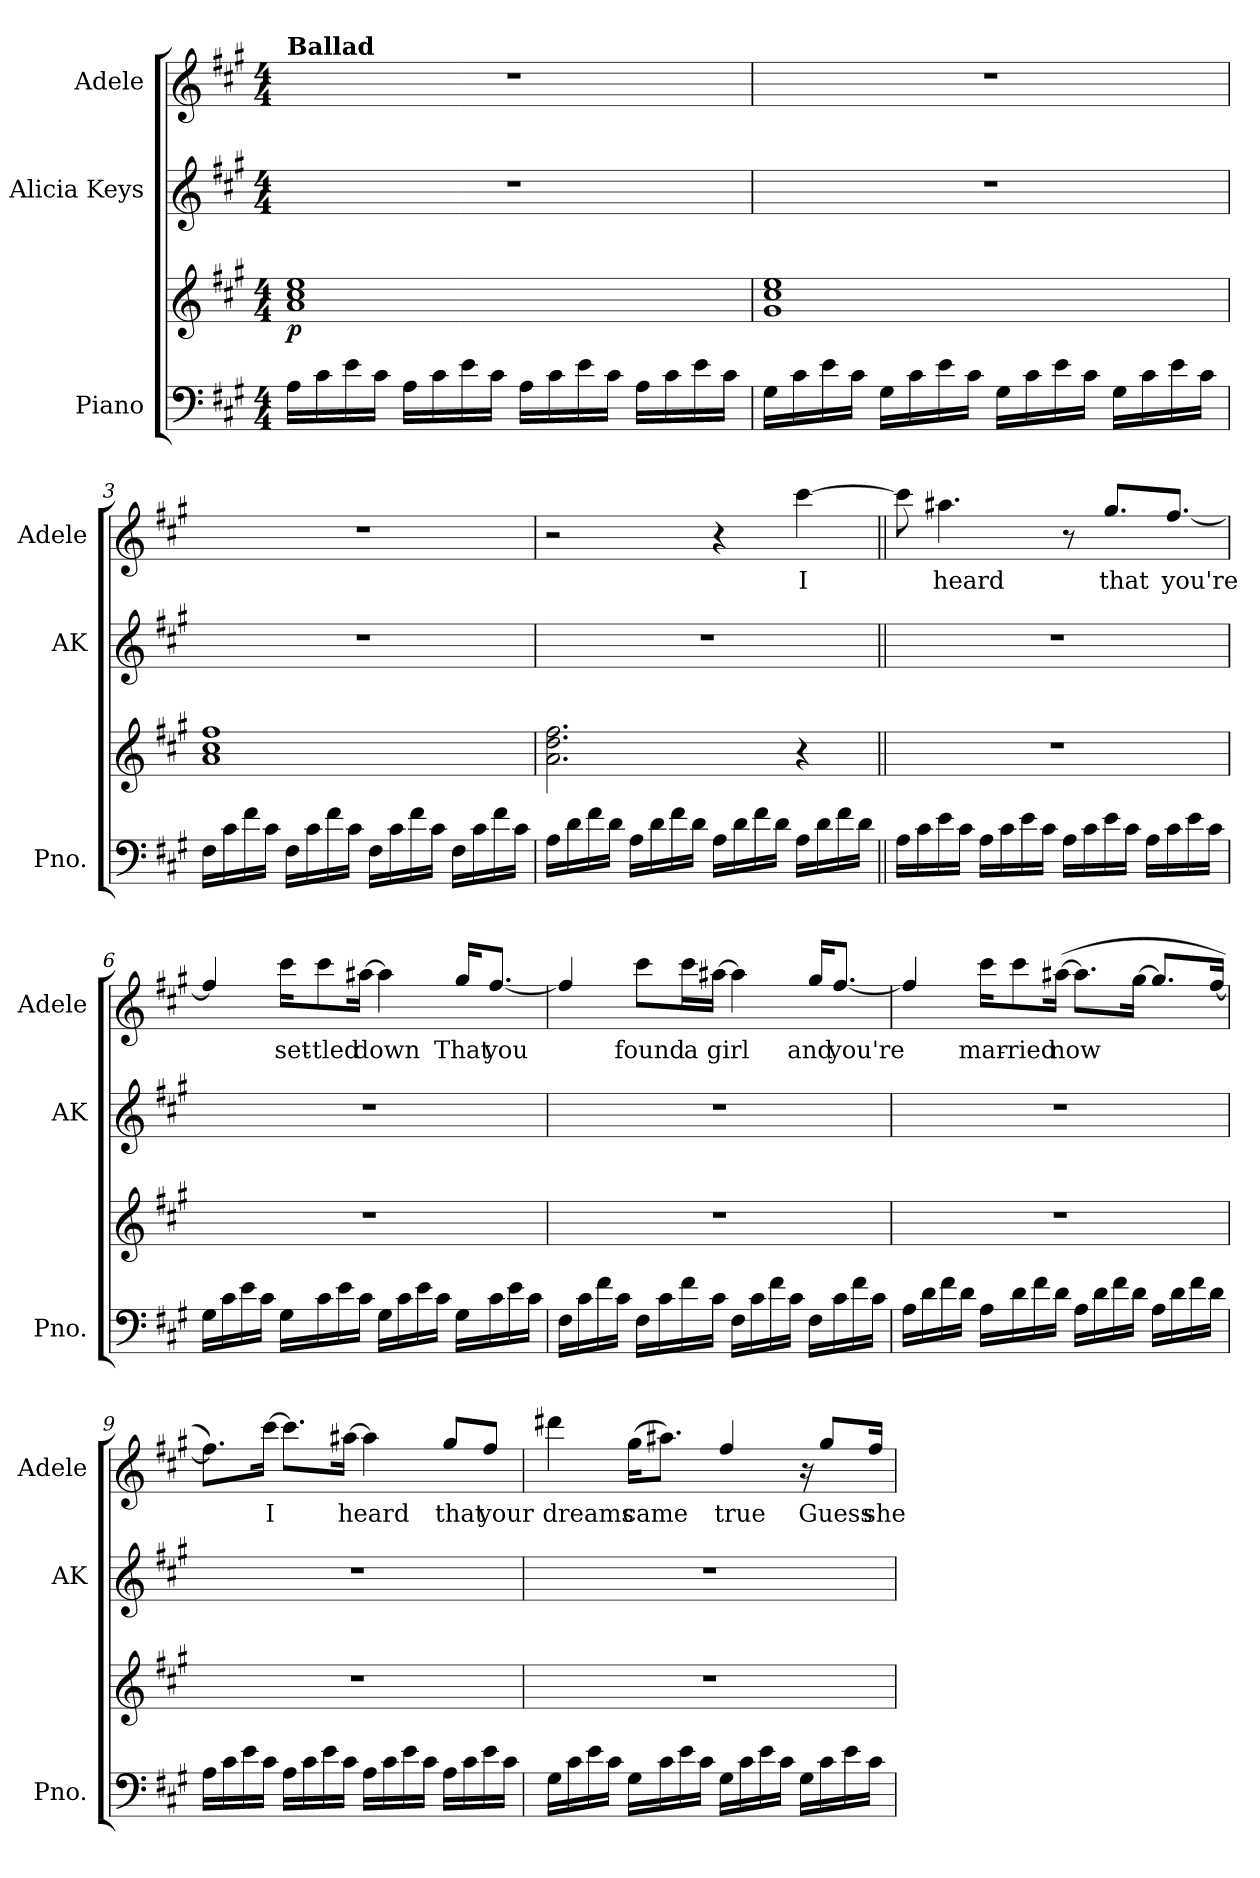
**kern	**kern	**dynam	**kern	**kern	**text
*part3	*part3	*part3	*part2	*part1	*part1
*staff4	*staff3	*staff3/4	*staff2	*staff1	*staff1
*I"Piano	*	*	*I"Alicia Keys	*I"Adele	*
*I'Pno.	*	*	*I'AK	*I'Adele	*
*clefF4	*clefG2	*	*clefG2	*clefG2	*
*	*	*	*ITrd8c14	*ITrd5c9	*
*k[f#c#g#]	*k[f#c#g#]	*	*k[f#c#g#]	*k[]	*
*M4/4	*M4/4	*	*M4/4	*M4/4	*
*MM67	*MM67	*	*MM67	*MM67	*
=1	=1	=1	=1	=1	=1
!	!	!	!	!LO:TX:a:B:t=Ballad	!
!	!	!LO:DY:b	!	!	!
16A\LL	1a 1cc# 1ee	p	1r	1r	.
16c#\	.	.	.	.	.
16e\	.	.	.	.	.
16c#\JJ	.	.	.	.	.
16A\LL	.	.	.	.	.
16c#\	.	.	.	.	.
16e\	.	.	.	.	.
16c#\JJ	.	.	.	.	.
16A\LL	.	.	.	.	.
16c#\	.	.	.	.	.
16e\	.	.	.	.	.
16c#\JJ	.	.	.	.	.
16A\LL	.	.	.	.	.
16c#\	.	.	.	.	.
16e\	.	.	.	.	.
16c#\JJ	.	.	.	.	.
=2	=2	=2	=2	=2	=2
16G#\LL	1g# 1cc# 1ee	.	1r	1r	.
16c#\	.	.	.	.	.
16e\	.	.	.	.	.
16c#\JJ	.	.	.	.	.
16G#\LL	.	.	.	.	.
16c#\	.	.	.	.	.
16e\	.	.	.	.	.
16c#\JJ	.	.	.	.	.
16G#\LL	.	.	.	.	.
16c#\	.	.	.	.	.
16e\	.	.	.	.	.
16c#\JJ	.	.	.	.	.
16G#\LL	.	.	.	.	.
16c#\	.	.	.	.	.
16e\	.	.	.	.	.
16c#\JJ	.	.	.	.	.
!!LO:LB:g=z
=3	=3	=3	=3	=3	=3
16F#\LL	1a 1cc# 1ff#	.	1r	1r	.
16c#\	.	.	.	.	.
16f#\	.	.	.	.	.
16c#\JJ	.	.	.	.	.
16F#\LL	.	.	.	.	.
16c#\	.	.	.	.	.
16f#\	.	.	.	.	.
16c#\JJ	.	.	.	.	.
16F#\LL	.	.	.	.	.
16c#\	.	.	.	.	.
16f#\	.	.	.	.	.
16c#\JJ	.	.	.	.	.
16F#\LL	.	.	.	.	.
16c#\	.	.	.	.	.
16f#\	.	.	.	.	.
16c#\JJ	.	.	.	.	.
=4	=4	=4	=4	=4	=4
16A\LL	2.a\ 2.dd\ 2.ff#\	.	1r	2r	.
16d\	.	.	.	.	.
16f#\	.	.	.	.	.
16d\JJ	.	.	.	.	.
16A\LL	.	.	.	.	.
16d\	.	.	.	.	.
16f#\	.	.	.	.	.
16d\JJ	.	.	.	.	.
16A\LL	.	.	.	4r	.
16d\	.	.	.	.	.
16f#\	.	.	.	.	.
16d\JJ	.	.	.	.	.
!	!	!	!	!	!LO:LY:b
16A\LL	4r	.	.	[4ee\	I
16d\	.	.	.	.	.
16f#\	.	.	.	.	.
16d\JJ	.	.	.	.	.
!!LO:LB:g=z
=5||	=5||	=5||	=5||	=5||	=5||
16A\LL	1r	.	1r	8ee\]	.
16c#\	.	.	.	.	.
!	!	!	!	!	!LO:LY:b
16e\	.	.	.	4.cc#X\	heard
16c#\JJ	.	.	.	.	.
16A\LL	.	.	.	.	.
16c#\	.	.	.	.	.
16e\	.	.	.	.	.
16c#\JJ	.	.	.	.	.
16A\LL	.	.	.	8r	.
16c#\	.	.	.	.	.
!	!	!	!	!	!LO:LY:b
16e\	.	.	.	8.b/L	that
16c#\JJ	.	.	.	.	.
16A\LL	.	.	.	.	.
!	!	!	!	!	!LO:LY:b
16c#\	.	.	.	[8.a/J	you're
16e\	.	.	.	.	.
16c#\JJ	.	.	.	.	.
=6	=6	=6	=6	=6	=6
16G#\LL	1r	.	1r	4a/]	.
16c#\	.	.	.	.	.
16e\	.	.	.	.	.
16c#\JJ	.	.	.	.	.
!	!	!	!	!	!LO:LY:b
16G#\LL	.	.	.	16ee\KL	set-
!	!	!	!	!	!LO:LY:b
16c#\	.	.	.	8ee\	-tled
16e\	.	.	.	.	.
!	!	!	!	!	!LO:LY:b
16c#\JJ	.	.	.	[16cc#X\Jk	down
16G#\LL	.	.	.	4cc#\]	.
16c#\	.	.	.	.	.
16e\	.	.	.	.	.
16c#\JJ	.	.	.	.	.
!	!	!	!	!	!LO:LY:b
16G#\LL	.	.	.	16b/KL	That
!	!	!	!	!	!LO:LY:b
16c#\	.	.	.	[8.a/J	you
16e\	.	.	.	.	.
16c#\JJ	.	.	.	.	.
!!LO:PB:g=z
=7	=7	=7	=7	=7	=7
16F#\LL	1r	.	1r	4a/]	.
16c#\	.	.	.	.	.
16f#\	.	.	.	.	.
16c#\JJ	.	.	.	.	.
!	!	!	!	!	!LO:LY:b
16F#\LL	.	.	.	8ee\L	found
16c#\	.	.	.	.	.
!	!	!	!	!	!LO:LY:b
16f#\	.	.	.	16ee\L	a
!	!	!	!	!	!LO:LY:b
16c#\JJ	.	.	.	[16cc#X\JJ	girl
16F#\LL	.	.	.	4cc#\]	.
16c#\	.	.	.	.	.
16f#\	.	.	.	.	.
16c#\JJ	.	.	.	.	.
!	!	!	!	!	!LO:LY:b
16F#\LL	.	.	.	16b/KL	and
!	!	!	!	!	!LO:LY:b
16c#\	.	.	.	[8.a/J	you're
16f#\	.	.	.	.	.
16c#\JJ	.	.	.	.	.
!!LO:LB:g=z
=8	=8	=8	=8	=8	=8
16A\LL	1r	.	1r	4a/]	.
16d\	.	.	.	.	.
16f#\	.	.	.	.	.
16d\JJ	.	.	.	.	.
!	!	!	!	!	!LO:LY:b
16A\LL	.	.	.	16ee\KL	mar-
!	!	!	!	!	!LO:LY:b
16d\	.	.	.	8ee\	-ried
16f#\	.	.	.	.	.
!	!	!	!	!	!LO:LY:b
16d\JJ	.	.	.	(>[16cc#X\Jk	now
16A\LL	.	.	.	8.cc#\L]	.
16d\	.	.	.	.	.
16f#\	.	.	.	.	.
16d\JJ	.	.	.	[16b\Jk	.
16A\LL	.	.	.	8.b/L]	.
16d\	.	.	.	.	.
16f#\	.	.	.	.	.
16d\JJ	.	.	.	[16a/Jk	.
=9	=9	=9	=9	=9	=9
16A\LL	1r	.	1r	8.a\L])	.
16c#\	.	.	.	.	.
16e\	.	.	.	.	.
!	!	!	!	!	!LO:LY:b
16c#\JJ	.	.	.	[16ee\Jk	I
16A\LL	.	.	.	8.ee\L]	.
16c#\	.	.	.	.	.
16e\	.	.	.	.	.
!	!	!	!	!	!LO:LY:b
16c#\JJ	.	.	.	[16cc#X\Jk	heard
16A\LL	.	.	.	4cc#\]	.
16c#\	.	.	.	.	.
16e\	.	.	.	.	.
16c#\JJ	.	.	.	.	.
!	!	!	!	!	!LO:LY:b
16A\LL	.	.	.	8b/L	that
16c#\	.	.	.	.	.
!	!	!	!	!	!LO:LY:b
16e\	.	.	.	8a/J	your
16c#\JJ	.	.	.	.	.
!!LO:LB:g=z
=10	=10	=10	=10	=10	=10
!	!	!	!	!	!LO:LY:b
16G#\LL	1r	.	1r	4ff#X\	dreams
16c#\	.	.	.	.	.
16e\	.	.	.	.	.
16c#\JJ	.	.	.	.	.
!	!	!	!	!	!LO:LY:b
16G#\LL	.	.	.	(>16b\KL	came
16c#\	.	.	.	8.cc#X\J)	.
16e\	.	.	.	.	.
16c#\JJ	.	.	.	.	.
!	!	!	!	!	!LO:LY:b
16G#\LL	.	.	.	4a/	true
16c#\	.	.	.	.	.
16e\	.	.	.	.	.
16c#\JJ	.	.	.	.	.
16G#\LL	.	.	.	16r	.
!	!	!	!	!	!LO:LY:b
16c#\	.	.	.	8b/L	Guess
16e\	.	.	.	.	.
!	!	!	!	!	!LO:LY:b
16c#\JJ	.	.	.	16a/Jk	she
=	=	=	=	=	=
*-	*-	*-	*-	*-	*-
